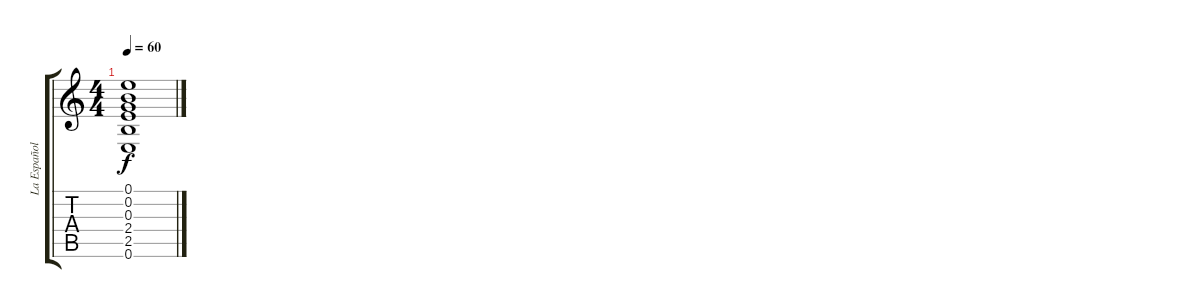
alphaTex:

\track ("La Española" "La Español") {instrument acousticguitarnylon}
\staff {score tabs}
\tuning (E4 B3 G3 D3 A2 E2) {hide}
\ts (4 4)
\tempo 60
\clef g2
\ks c
(0.1{t} 0.2{t} 0.3{t} 2.4{t} 2.5{t} 0.6{t}).1{dy f}
